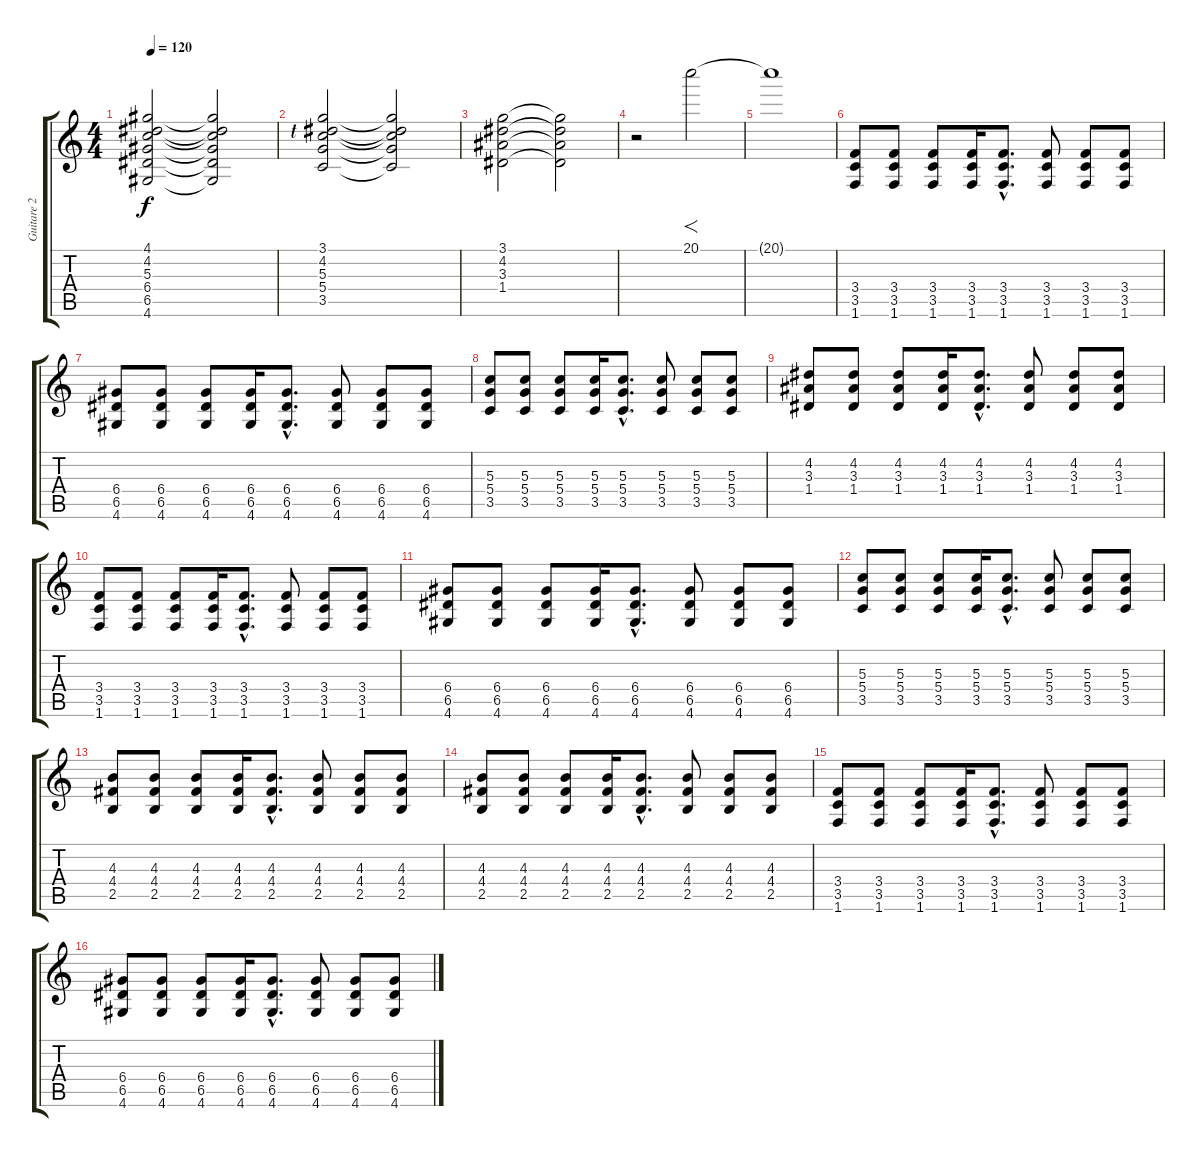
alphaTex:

\track ("Guitare 2" "Guitare 2") {instrument distortionguitar}
\staff {score tabs}
\tuning (E4 B3 G3 D3 A2 E2) {hide}
\ts (4 4)
\tempo 120
\clef g2
\ks c
(4.1 4.2 5.3 6.4 6.5 4.6).2{dy f} (4.1{t} 4.2{t} 5.3{t} 6.4{t} 6.5{t} 4.6{t}).2 |
(3.1 4.2{lf 1} 5.3 5.4 3.5).2 (3.1{t} 4.2{t} 5.3{t} 5.4{t} 3.5{t}).2 |
(3.1 4.2 3.3 1.4).2 (3.1{t} 4.2{t} 3.3{t} 1.4{t}).2 |
r.2 20.1.2{f} |
20.1{t}.1 |
(3.4 3.5 1.6).8 (3.4 3.5 1.6).8 (3.4 3.5 1.6).8 (3.4 3.5 1.6).16 (3.4{hac} 3.5{hac} 1.6{hac}).8{d} (3.4 3.5 1.6).8 (3.4 3.5 1.6).8 (3.4 3.5 1.6).8 |
(6.4 6.5 4.6).8 (6.4 6.5 4.6).8 (6.4 6.5 4.6).8 (6.4 6.5 4.6).16 (6.4{hac} 6.5{hac} 4.6{hac}).8{d} (6.4 6.5 4.6).8 (6.4 6.5 4.6).8 (6.4 6.5 4.6).8 |
(5.3 5.4 3.5).8 (5.3 5.4 3.5).8 (5.3 5.4 3.5).8 (5.3 5.4 3.5).16 (5.3{hac} 5.4{hac} 3.5{hac}).8{d} (5.3 5.4 3.5).8 (5.3 5.4 3.5).8 (5.3 5.4 3.5).8 |
(4.2 3.3 1.4).8 (4.2 3.3 1.4).8 (4.2 3.3 1.4).8 (4.2 3.3 1.4).16 (4.2{hac} 3.3{hac} 1.4{hac}).8{d} (4.2 3.3 1.4).8 (4.2 3.3 1.4).8 (4.2 3.3 1.4).8 |
(3.4 3.5 1.6).8 (3.4 3.5 1.6).8 (3.4 3.5 1.6).8 (3.4 3.5 1.6).16 (3.4{hac} 3.5{hac} 1.6{hac}).8{d} (3.4 3.5 1.6).8 (3.4 3.5 1.6).8 (3.4 3.5 1.6).8 |
(6.4 6.5 4.6).8 (6.4 6.5 4.6).8 (6.4 6.5 4.6).8 (6.4 6.5 4.6).16 (6.4{hac} 6.5{hac} 4.6{hac}).8{d} (6.4 6.5 4.6).8 (6.4 6.5 4.6).8 (6.4 6.5 4.6).8 |
(5.3 5.4 3.5).8 (5.3 5.4 3.5).8 (5.3 5.4 3.5).8 (5.3 5.4 3.5).16 (5.3{hac} 5.4{hac} 3.5{hac}).8{d} (5.3 5.4 3.5).8 (5.3 5.4 3.5).8 (5.3 5.4 3.5).8 |
(4.3 4.4 2.5).8 (4.3 4.4 2.5).8 (4.3 4.4 2.5).8 (4.3 4.4 2.5).16 (4.3{hac} 4.4{hac} 2.5{hac}).8{d} (4.3 4.4 2.5).8 (4.3 4.4 2.5).8 (4.3 4.4 2.5).8 |
(4.3 4.4 2.5).8 (4.3 4.4 2.5).8 (4.3 4.4 2.5).8 (4.3 4.4 2.5).16 (4.3{hac} 4.4{hac} 2.5{hac}).8{d} (4.3 4.4 2.5).8 (4.3 4.4 2.5).8 (4.3 4.4 2.5).8 |
(3.4 3.5 1.6).8 (3.4 3.5 1.6).8 (3.4 3.5 1.6).8 (3.4 3.5 1.6).16 (3.4{hac} 3.5{hac} 1.6{hac}).8{d} (3.4 3.5 1.6).8 (3.4 3.5 1.6).8 (3.4 3.5 1.6).8 |
(6.4 6.5 4.6).8 (6.4 6.5 4.6).8 (6.4 6.5 4.6).8 (6.4 6.5 4.6).16 (6.4{hac} 6.5{hac} 4.6{hac}).8{d} (6.4 6.5 4.6).8 (6.4 6.5 4.6).8 (6.4 6.5 4.6).8
